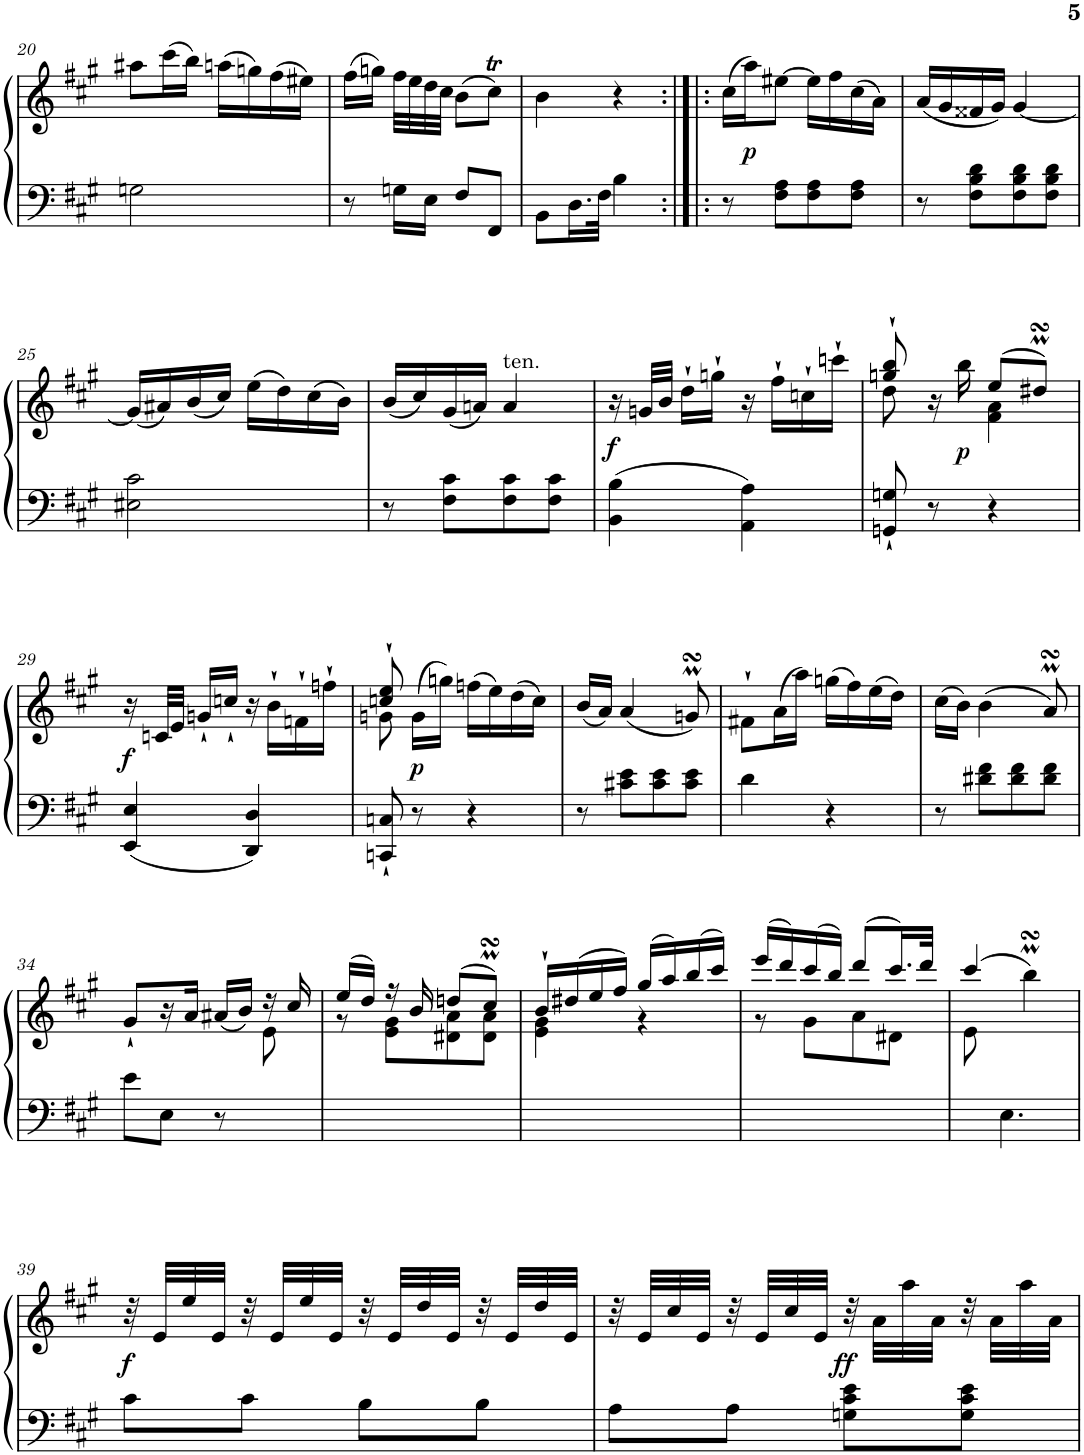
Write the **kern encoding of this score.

**kern	**kern	**dynam
*part1	*part1	*part1
*staff2	*staff1	*staff1/2
*I"Фортепиано	*	*
!!LO:PB:g=z
*clefF4	*clefG2	*
*k[f#c#g#]	*k[f#c#g#]	*
*A:	*A:	*
*M2/4	*M2/4	*
=20	=20	=20
2Gn\	8aa#X\L	.
.	(>16ccc#\L	.
.	16bb\JJ)	.
.	(>16aan\LL	.
.	16ggn\)	.
.	(>16ff#\	.
.	16ee#X\JJ)	.
=21	=21	=21
8r	(>16ff#\LL	.
.	16ggn\JJ)	.
16Gn\LL	32ff#\LLL	.
.	32ee\	.
16E\JJ	32dd\	.
.	32cc#\JJJ	.
8F#/L	(>8b\L	.
8FF#/J	8cc#t\J)	.
=22	=22	=22
8BB\L	4b\	.
16.D\L	.	.
32F#\JJk	.	.
4B\	4r	.
=23:|!|:	=23:|!|:	=23:|!|:
8r	(>16cc#\LL	.
!	!	!LO:DY:b
.	16aa\J)	p
8F#\ 8A\L	[8ee#X\J	.
8F#\ 8A\	16ee#\LL]	.
.	16ff#\	.
8F#\ 8A\J	(>16cc#\	.
.	16a\JJ)	.
=24	=24	=24
8r	(<16a/LL	.
.	16g#/	.
8F#\ 8B\ 8d\L	16f##X/	.
.	16g#/JJ)	.
8F#\ 8B\ 8d\	[4g#/	.
8F#\ 8B\ 8d\J	.	.
!!LO:LB:g=z
=25	=25	=25
2E#X\ 2c#\	(<16g#/LL]	.
.	16a#X/)	.
.	(<16b/	.
.	16cc#/JJ)	.
.	(>16ee\LL	.
.	16dd\)	.
.	(>16cc#\	.
.	16b\JJ)	.
=26	=26	=26
8r	(<16b/LL	.
.	16cc#/)	.
8F#\ 8c#\L	(<16g#/	.
.	16an/JJ)	.
!	!LO:TX:a:t=ten.	!
8F#\ 8c#\	4a/	.
8F#\ 8c#\J	.	.
=27	=27	=27
!	!	!LO:DY:b
4BB\ 4B\	16r	f
.	32gn/LLL	.
.	32b/JJJ	.
.	16dd`\LL	.
.	16ggn`\JJ	.
4AA\ 4A\	16r	.
.	16ff#`\LL	.
.	16ccn`\	.
.	16cccn`\JJ	.
=28	=28	=28
*	*^	*
8GGn/` 8Gn/`	8ggn/` 8bb/`	8dd\	.
8r	16r	8ryy	.
!	!	!	!LO:DY:b
.	16bb\	.	p
4r	(>8ee/L	4f#\ 4a\	.
.	8dd#XmsSsS/J)	.	.
*	*v	*v	*
!!LO:LB:g=z
=29	=29	=29
!	!	!LO:DY:b
4EE/ 4E/	16r	f
.	32cn/LLL	.
.	32e/JJJ	.
.	16gn`/LL	.
.	16ccn`/JJ	.
4DD/ 4D/	16r	.
.	16b`\LL	.
.	16fn`\	.
.	16ffn`\JJ	.
=30	=30	=30
*	*^	*
8CCn/` 8Cn/`	8ccn/` 8ee/`	8gn\	.
!	!	!	!LO:DY:b
8r	(>16g\LL	4.ryy	p
.	16ggn\JJ)	.	.
4r	(>16ffn\LL	.	.
.	16ee\)	.	.
.	(>16dd\	.	.
.	16cc\JJ)	.	.
*	*v	*v	*
=31	=31	=31
8r	(<16b/LL	.
.	16a/JJ)	.
8c#X\ 8e\L	(<4a/	.
8c#\ 8e\	.	.
8c#\ 8e\J	8gnMsSSs/)	.
=32	=32	=32
4d\	8f#X`\L	.
.	(>16a\L	.
.	16aa\JJ)	.
4r	(>16ggn\LL	.
.	16ff#\)	.
.	(>16ee\	.
.	16dd\JJ)	.
=33	=33	=33
8r	(>16cc#\LL	.
.	16b\JJ)	.
8d#X\ 8f#\L	(>4b\	.
8d#\ 8f#\	.	.
8d#\ 8f#\J	8aMsSSs/)	.
!!LO:LB:g=z
=34	=34	=34
*	*^	*
8e\L	8g#`/L	4.ryy	.
8E\J	16r	.	.
.	16a/JJ	.	.
8r	(<16a#X/LL	.	.
.	16b/JJ)	.	.
8ryy	16r	8e\	.
.	16cc#/	.	.
=35	=35	=35	=35
2ryy	(>16ee/LL	8r	.
.	16dd/JJ)	.	.
.	16r	8e\ 8g#\L	.
.	16b/	.	.
.	(>8ddn/L	8d#X\ 8a\	.
.	8cc#msSsS/J)	8d#\ 8a\J	.
=36	=36	=36	=36
2ryy	16b`/LL	4e\ 4g#\	.
.	(>16dd#X/	.	.
.	16ee/	.	.
.	16ff#/JJ)	.	.
.	(>16gg#/LL	4r	.
.	16aa/)	.	.
.	(>16bb/	.	.
.	16ccc#/JJ)	.	.
=37	=37	=37	=37
2ryy	(>16eee/LL	8r	.
.	16ddd/)	.	.
.	(>16ccc#/	8g#\L	.
.	16bb/JJ)	.	.
.	(>8ddd/L	8a\	.
.	16.ccc#/L)	8d#X\J	.
.	32ddd/JJk	.	.
=38	=38	=38	=38
8ryy	(>4ccc#/	8e\	.
4.E\	.	4.ryy	.
.	4bbMsSSS\)	.	.
*	*v	*v	*
!!LO:LB:g=z
=39	=39	=39
!	!	!LO:DY:b
8c#\L	32r	f
.	32e/LLL	.
.	32ee/	.
.	32e/JJJ	.
8c#\J	32r	.
.	32e/LLL	.
.	32ee/	.
.	32e/JJJ	.
8B\L	32r	.
.	32e/LLL	.
.	32dd/	.
.	32e/JJJ	.
8B\J	32r	.
.	32e/LLL	.
.	32dd/	.
.	32e/JJJ	.
=40	=40	=40
8A\L	32r	.
.	32e/LLL	.
.	32cc#/	.
.	32e/JJJ	.
8A\J	32r	.
.	32e/LLL	.
.	32cc#/	.
.	32e/JJJ	.
!	!	!LO:DY:b
8Gn\ 8c#\ 8e\L	32r	ff
.	32a\LLL	.
.	32aa\	.
.	32a\JJJ	.
8G\ 8c#\ 8e\J	32r	.
.	32a\LLL	.
.	32aa\	.
.	32a\JJJ	.
=	=	=
*-	*-	*-
